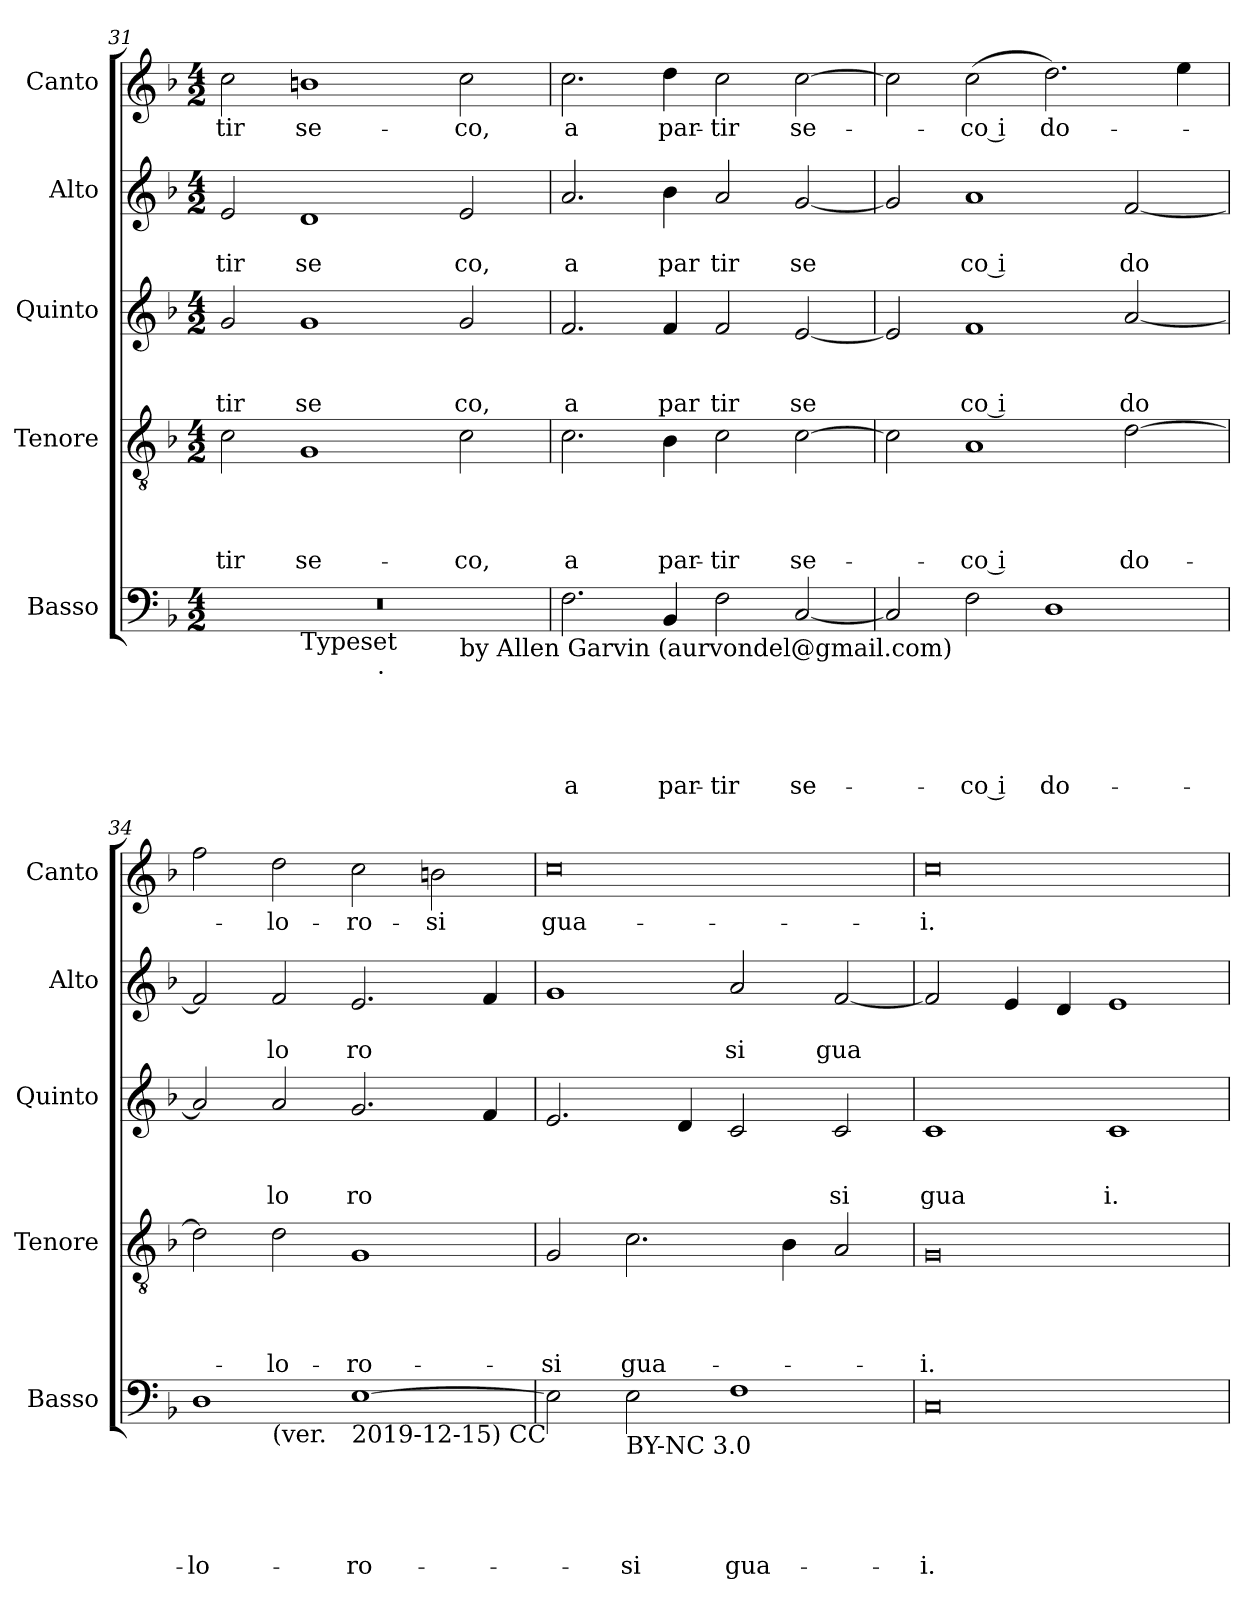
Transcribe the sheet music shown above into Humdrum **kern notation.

**kern	**text	**text	**text	**text	**text	**kern	**text	**text	**text	**text	**kern	**text	**text	**text	**kern	**text	**text	**kern	**text
*part5	*part5	*part5	*part5	*part5	*part5	*part4	*part4	*part4	*part4	*part4	*part3	*part3	*part3	*part3	*part2	*part2	*part2	*part1	*part1
*staff5	*staff5	*staff5	*staff5	*staff5	*staff5	*staff4	*staff4	*staff4	*staff4	*staff4	*staff3	*staff3	*staff3	*staff3	*staff2	*staff2	*staff2	*staff1	*staff1
*I"Basso	*	*	*	*	*	*I"Tenore	*	*	*	*	*I"Quinto	*	*	*	*I"Alto	*	*	*I"Canto	*
*I'Basso	*	*	*	*	*	*I'Tenore	*	*	*	*	*I'Quinto	*	*	*	*I'Alto	*	*	*I'Canto	*
*clefF4	*	*	*	*	*	*clefGv2	*	*	*	*	*clefG2	*	*	*	*clefG2	*	*	*clefG2	*
*k[b-]	*	*	*	*	*	*k[b-]	*	*	*	*	*k[b-]	*	*	*	*k[b-]	*	*	*k[b-]	*
*F:	*	*	*	*	*	*F:	*	*	*	*	*F:	*	*	*	*F:	*	*	*F:	*
*M4/2	*	*	*	*	*	*M4/2	*	*	*	*	*M4/2	*	*	*	*M4/2	*	*	*M4/2	*
=31	=31	=31	=31	=31	=31	=31	=31	=31	=31	=31	=31	=31	=31	=31	=31	=31	=31	=31	=31
!	!	!	!	!	!	!	!	!	!	!LO:LY:b	!	!	!	!LO:LY:b	!	!	!LO:LY:b	!	!LO:LY:b
*^	*	*	*	*	*	*	*	*	*	*	*	*	*	*	*	*	*	*	*
*	*^	*	*	*	*	*	*	*	*	*	*	*	*	*	*	*	*	*	*	*
*	*	*^	*	*	*	*	*	*	*	*	*	*	*	*	*	*	*	*	*	*	*
0r	2ryy	2ryy	1.ryy	.	.	.	.	.	2c\	.	.	.	-tir	2g/	.	.	tir	2e/	.	tir	2cc\	-tir
!	!LO:TX:b:t=Typeset	!	!	!	!	!	!	!	!	!	!	!	!	!	!	!	!	!	!	!	!	!
!	!	!	!	!	!	!	!	!	!	!	!	!	!LO:LY:b	!	!	!	!LO:LY:b	!	!	!LO:LY:b	!	!LO:LY:b
.	1.ryy	4...ryy	.	.	.	.	.	.	1G	.	.	.	se-	1g	.	.	se	1d	.	se	1bn	se-
!	!	!LO:TX:b:t=.	!	!	!	!	!	!	!	!	!	!	!	!	!	!	!	!	!	!	!	!
.	.	1ryy	.	.	.	.	.	.	.	.	.	.	.	.	.	.	.	.	.	.	.	.
!	!	!	!LO:TX:b:t=by Allen Garvin (aurvondel@gmail.com)	!	!	!	!	!	!	!	!	!	!	!	!	!	!	!	!	!	!	!
!	!	!	!	!	!	!	!	!	!	!	!	!	!LO:LY:b	!	!	!	!LO:LY:b	!	!	!LO:LY:b	!	!LO:LY:b
.	.	.	2ryy	.	.	.	.	.	2c\	.	.	.	-co,	2g/	.	.	co,	2e/	.	co,	2cc\	-co,
.	.	32ryy	.	.	.	.	.	.	.	.	.	.	.	.	.	.	.	.	.	.	.	.
=32	=32	=32	=32	=32	=32	=32	=32	=32	=32	=32	=32	=32	=32	=32	=32	=32	=32	=32	=32	=32	=32	=32
!	!	!	!	!	!	!	!	!LO:LY:b	!	!	!	!	!LO:LY:b	!	!	!	!LO:LY:b	!	!	!LO:LY:b	!	!LO:LY:b
*v	*v	*v	*v	*	*	*	*	*	*	*	*	*	*	*	*	*	*	*	*	*	*	*
2.F\	.	.	.	.	a	2.c\	.	.	.	a	2.f/	.	.	a	2.a/	.	a	2.cc\	a
!	!	!	!	!	!LO:LY:b	!	!	!	!	!LO:LY:b	!	!	!	!LO:LY:b	!	!	!LO:LY:b	!	!LO:LY:b
4BB-/	.	.	.	.	par-	4B-\	.	.	.	par-	4f/	.	.	par	4b-\	.	par	4dd\	par-
!	!	!	!	!	!LO:LY:b	!	!	!	!	!LO:LY:b	!	!	!	!LO:LY:b	!	!	!LO:LY:b	!	!LO:LY:b
2F\	.	.	.	.	-tir	2c\	.	.	.	-tir	2f/	.	.	tir	2a/	.	tir	2cc\	-tir
!	!	!	!	!	!LO:LY:b	!	!	!	!	!LO:LY:b	!	!	!	!LO:LY:b	!	!	!LO:LY:b	!	!LO:LY:b
[<2C/	.	.	.	.	se-	[>2c\	.	.	.	se-	[<2e/	.	.	se	[<2g/	.	se	[>2cc\	se-
=33	=33	=33	=33	=33	=33	=33	=33	=33	=33	=33	=33	=33	=33	=33	=33	=33	=33	=33	=33
2C/]	.	.	.	.	.	2c\]	.	.	.	.	2e/]	.	.	.	2g/]	.	.	2cc\]	.
!	!	!	!	!	!LO:LY:b:rj	!	!	!	!	!LO:LY:b:rj	!	!	!	!LO:LY:b:rj	!	!	!LO:LY:b:rj	!	!LO:LY:b:rj
2F\	.	.	.	.	-co i	1A	.	.	.	-co i	1f	.	.	co i	1a	.	co i	(<2cc\	-co i
!	!	!	!	!	!LO:LY:b	!	!	!	!	!	!	!	!	!	!	!	!	!	!LO:LY:b
1D	.	.	.	.	do-	.	.	.	.	.	.	.	.	.	.	.	.	2.dd\)	do-
!	!	!	!	!	!	!	!	!	!	!LO:LY:b	!	!	!	!LO:LY:b	!	!	!LO:LY:b	!	!
.	.	.	.	.	.	[>2d\	.	.	.	do-	[<2a/	.	.	do	[<2f/	.	do	.	.
.	.	.	.	.	.	.	.	.	.	.	.	.	.	.	.	.	.	4ee\	.
=34	=34	=34	=34	=34	=34	=34	=34	=34	=34	=34	=34	=34	=34	=34	=34	=34	=34	=34	=34
!	!	!	!	!	!LO:LY:b	!	!	!	!	!	!	!	!	!	!	!	!	!	!
*^	*	*	*	*	*	*	*	*	*	*	*	*	*	*	*	*	*	*	*
1D	2ryy	.	.	.	.	-lo-	2d\]	.	.	.	.	2a/]	.	.	.	2f/]	.	.	2ff\	.
!	!LO:TX:b:t=(ver.	!	!	!	!	!	!	!	!	!	!	!	!	!	!	!	!	!	!	!
!	!	!	!	!	!	!	!	!	!	!	!LO:LY:b	!	!	!	!LO:LY:b	!	!	!LO:LY:b	!	!LO:LY:b
.	1.ryy	.	.	.	.	.	2d\	.	.	.	-lo-	2a/	.	.	lo	2f/	.	lo	2dd\	-lo-
!LO:TX:b:t=2019-12-15) CC	!	!	!	!	!	!	!	!	!	!	!	!	!	!	!	!	!	!	!	!
!	!	!	!	!	!	!LO:LY:b	!	!	!	!	!LO:LY:b	!	!	!	!LO:LY:b	!	!	!LO:LY:b	!	!LO:LY:b
[>1E	.	.	.	.	.	-ro-	1G	.	.	.	-ro-	2.g/	.	.	ro	2.e/	.	ro	2cc\	-ro-
!	!	!	!	!	!	!	!	!	!	!	!	!	!	!	!	!	!	!	!	!LO:LY:b
.	.	.	.	.	.	.	.	.	.	.	.	.	.	.	.	.	.	.	2bn\	-si
.	.	.	.	.	.	.	.	.	.	.	.	4f/	.	.	.	4f/	.	.	.	.
=35	=35	=35	=35	=35	=35	=35	=35	=35	=35	=35	=35	=35	=35	=35	=35	=35	=35	=35	=35	=35
!	!	!	!	!	!	!	!	!	!	!	!LO:LY:b	!	!	!	!	!	!	!	!	!LO:LY:b
*v	*v	*	*	*	*	*	*	*	*	*	*	*	*	*	*	*	*	*	*	*
2E\]	.	.	.	.	.	2G/	.	.	.	-si	2.e/	.	.	.	1g	.	.	0cc	gua-
!LO:TX:b:t=BY-NC 3.0	!	!	!	!	!	!	!	!	!	!	!	!	!	!	!	!	!	!	!
!	!	!	!	!	!LO:LY:b	!	!	!	!	!LO:LY:b	!	!	!	!	!	!	!	!	!
2E\	.	.	.	.	-si	2.c\	.	.	.	gua-	.	.	.	.	.	.	.	.	.
.	.	.	.	.	.	.	.	.	.	.	4d/	.	.	.	.	.	.	.	.
!	!	!	!	!	!LO:LY:b	!	!	!	!	!	!	!	!	!	!	!	!LO:LY:b	!	!
1F	.	.	.	.	gua-	.	.	.	.	.	2c/	.	.	.	2a/	.	si	.	.
.	.	.	.	.	.	4B-\	.	.	.	.	.	.	.	.	.	.	.	.	.
!	!	!	!	!	!	!	!	!	!	!	!	!	!	!LO:LY:b	!	!	!LO:LY:b	!	!
.	.	.	.	.	.	2A/	.	.	.	.	2c/	.	.	si	[<2f/	.	gua	.	.
=36	=36	=36	=36	=36	=36	=36	=36	=36	=36	=36	=36	=36	=36	=36	=36	=36	=36	=36	=36
!	!	!	!	!	!LO:LY:b:rj	!	!	!	!	!LO:LY:b:rj	!	!	!	!LO:LY:b	!	!	!	!	!LO:LY:b:rj
0C	.	.	.	.	-i.	0G	.	.	.	-i.	1c	.	.	gua	2f/]	.	.	0cc	-i.
.	.	.	.	.	.	.	.	.	.	.	.	.	.	.	4e/	.	.	.	.
.	.	.	.	.	.	.	.	.	.	.	.	.	.	.	4d/	.	.	.	.
!	!	!	!	!	!	!	!	!	!	!	!	!	!	!LO:LY:b:rj	!	!	!	!	!
.	.	.	.	.	.	.	.	.	.	.	1c	.	.	i.	1e	.	.	.	.
=	=	=	=	=	=	=	=	=	=	=	=	=	=	=	=	=	=	=	=
*-	*-	*-	*-	*-	*-	*-	*-	*-	*-	*-	*-	*-	*-	*-	*-	*-	*-	*-	*-
